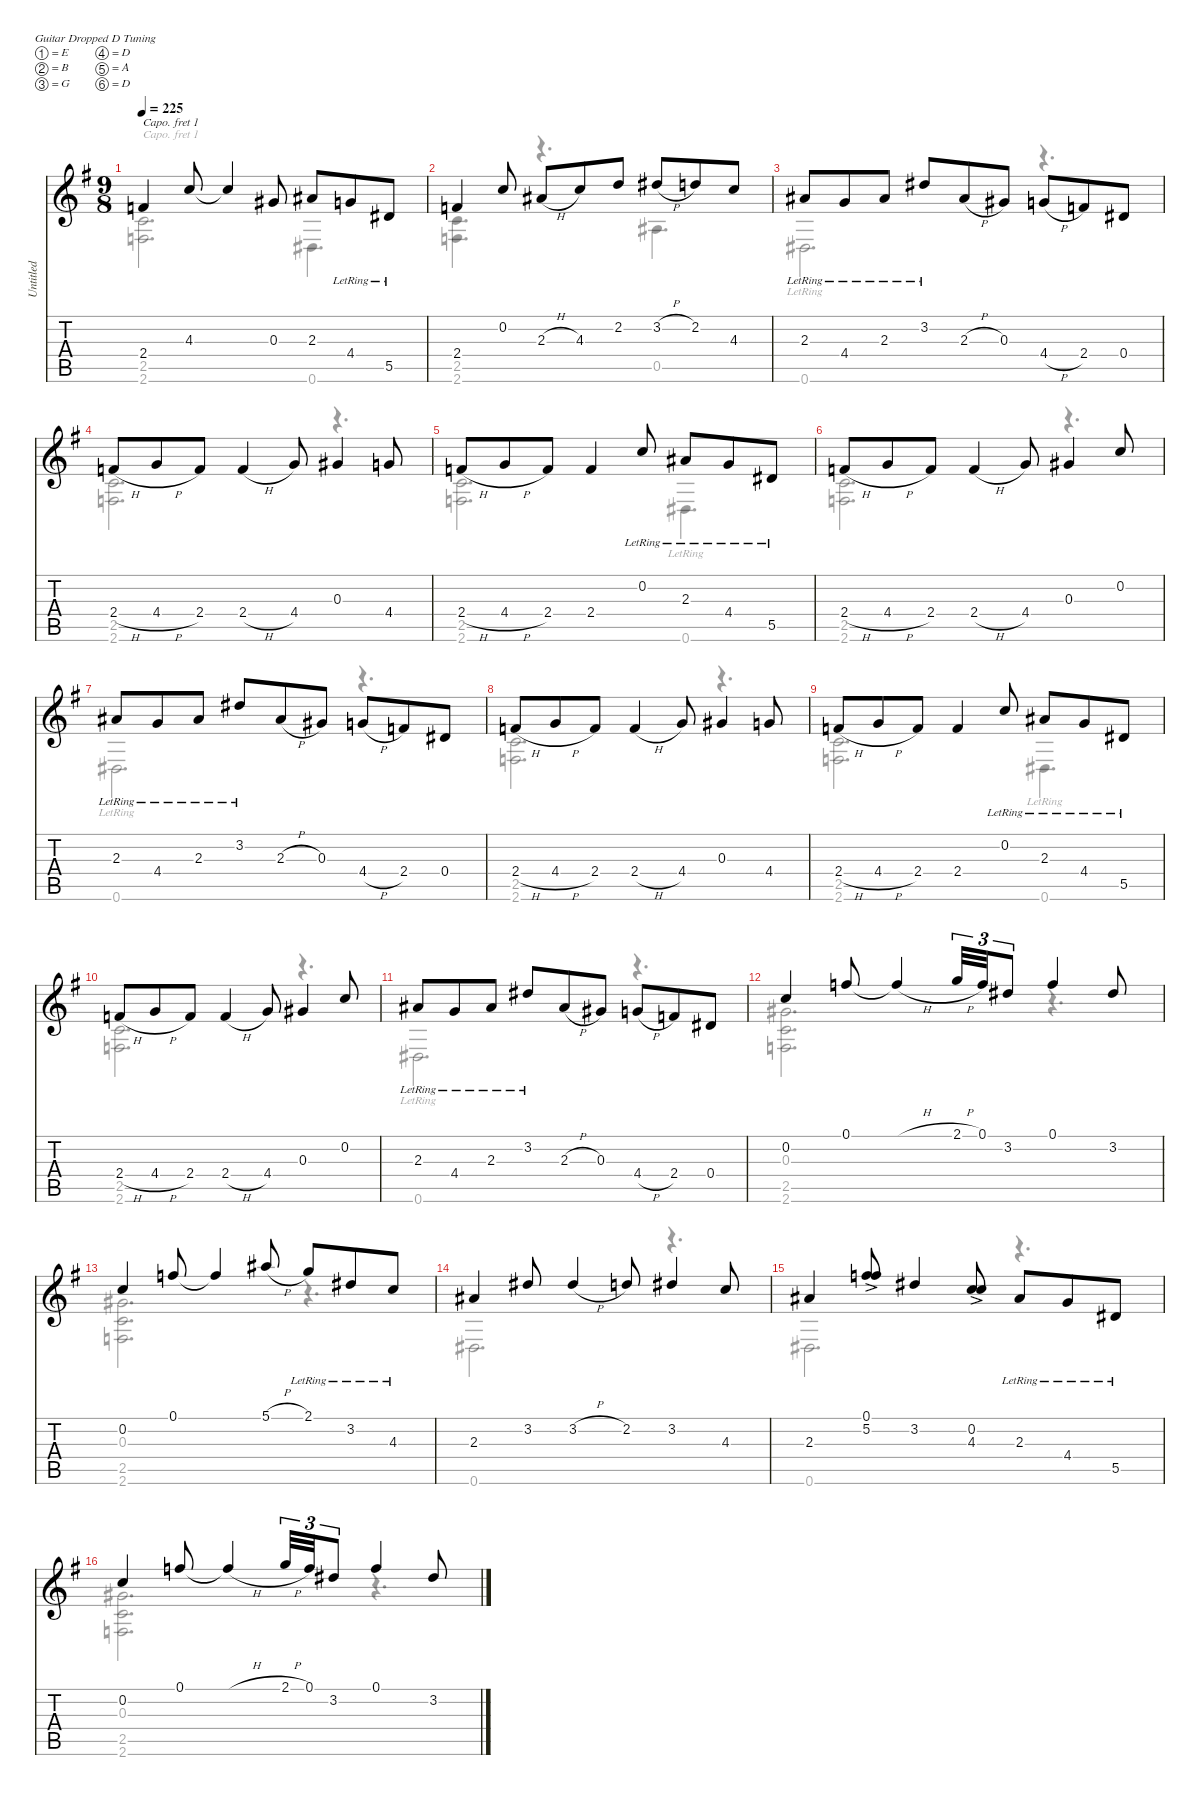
\defaultSystemsLayout 4
\hideDynamics
\bracketExtendMode nobrackets
\otherSystemsTrackNameOrientation horizontal
\track ("Untitled" "Untitled") {instrument acousticguitarnylon}
\staff {score tabs}
\capo 1
\tuning (E4 B3 G3 D3 A2 D2)
\voice
\ts (9 8)
\tempo 225
\clef g2
\ks eminor
2.4{acc forcenatural}.4{dy mf beam Up} 4.3{acc forcenatural}.8{beam Up} 4.3{t acc forcenatural}.4{beam Up} 0.3{acc #}.8{beam Up} 2.3{acc #}.8{beam Up} 4.4{lr acc forcenatural}.8{beam Up} 5.5{lr acc #}.8{beam Up} |
2.4{acc forcenatural}.4{beam Up} 0.2{acc forcenatural}.8{beam Up} 2.3{h acc #}.8{beam Up} 4.3{acc forcenatural}.8{beam Up} 2.2{acc forcenatural}.8{beam Up} 3.2{h acc #}.8{beam Up} 2.2{acc forcenatural}.8{beam Up} 4.3{acc forcenatural}.8{beam Up} |
2.3{lr acc #}.8{beam Up} 4.4{lr acc forcenatural}.8{beam Up} 2.3{lr acc #}.8{beam Up} 3.2{lr acc #}.8{beam Up} 2.3{h acc #}.8{beam Up} 0.3{acc #}.8{beam Up} 4.4{h acc forcenatural}.8{beam Up} 2.4{acc forcenatural}.8{beam Up} 0.4{acc #}.8{beam Up} |
2.4{h acc forcenatural}.8{beam Up} 4.4{h acc forcenatural}.8{beam Up} 2.4{acc forcenatural}.8{beam Up} 2.4{h acc forcenatural}.4{beam Up} 4.4{acc forcenatural}.8{beam Up} 0.3{acc #}.4{beam Up} 4.4{acc forcenatural}.8{beam Up} |
2.4{h acc forcenatural}.8{beam Up} 4.4{h acc forcenatural}.8{beam Up} 2.4{acc forcenatural}.8{beam Up} 2.4{acc forcenatural}.4{beam Up} 0.2{lr acc forcenatural}.8{beam Up} 2.3{lr acc #}.8{beam Up} 4.4{lr acc forcenatural}.8{beam Up} 5.5{lr acc #}.8{beam Up} |
2.4{h acc forcenatural}.8{beam Up} 4.4{h acc forcenatural}.8{beam Up} 2.4{acc forcenatural}.8{beam Up} 2.4{h acc forcenatural}.4{beam Up} 4.4{acc forcenatural}.8{beam Up} 0.3{acc #}.4{beam Up} 0.2{acc forcenatural}.8{beam Up} |
2.3{lr acc #}.8{beam Up} 4.4{lr acc forcenatural}.8{beam Up} 2.3{lr acc #}.8{beam Up} 3.2{lr acc #}.8{beam Up} 2.3{h acc #}.8{beam Up} 0.3{acc #}.8{beam Up} 4.4{h acc forcenatural}.8{beam Up} 2.4{acc forcenatural}.8{beam Up} 0.4{acc #}.8{beam Up} |
2.4{h acc forcenatural}.8{beam Up} 4.4{h acc forcenatural}.8{beam Up} 2.4{acc forcenatural}.8{beam Up} 2.4{h acc forcenatural}.4{beam Up} 4.4{acc forcenatural}.8{beam Up} 0.3{acc #}.4{beam Up} 4.4{acc forcenatural}.8{beam Up} |
2.4{h acc forcenatural}.8{beam Up} 4.4{h acc forcenatural}.8{beam Up} 2.4{acc forcenatural}.8{beam Up} 2.4{acc forcenatural}.4{beam Up} 0.2{lr acc forcenatural}.8{beam Up} 2.3{lr acc #}.8{beam Up} 4.4{lr acc forcenatural}.8{beam Up} 5.5{lr acc #}.8{beam Up} |
2.4{h acc forcenatural}.8{beam Up} 4.4{h acc forcenatural}.8{beam Up} 2.4{acc forcenatural}.8{beam Up} 2.4{h acc forcenatural}.4{beam Up} 4.4{acc forcenatural}.8{beam Up} 0.3{acc #}.4{beam Up} 0.2{acc forcenatural}.8{beam Up} |
2.3{lr acc #}.8{beam Up} 4.4{lr acc forcenatural}.8{beam Up} 2.3{lr acc #}.8{beam Up} 3.2{lr acc #}.8{beam Up} 2.3{h acc #}.8{beam Up} 0.3{acc #}.8{beam Up} 4.4{h acc forcenatural}.8{beam Up} 2.4{acc forcenatural}.8{beam Up} 0.4{acc #}.8{beam Up} |
0.2{acc forcenatural}.4{beam Up} 0.1{acc forcenatural}.8{beam Up} 0.1{h t acc forcenatural}.4{beam Up} 2.1{h acc forcenatural}.32{tu (3 2) beam Up} 0.1{acc forcenatural}.32{tu (3 2) beam Up} 3.2{acc #}.8{tu (3 2) beam Up} 0.1{acc forcenatural}.4{beam Up} 3.2{acc #}.8{beam Up} |
0.2{acc forcenatural}.4{beam Up} 0.1{acc forcenatural}.8{beam Up} 0.1{t acc forcenatural}.4{beam Up} 5.1{h acc #}.8{beam Up} 2.1{lr acc forcenatural}.8{beam Up} 3.2{lr acc #}.8{beam Up} 4.3{lr acc forcenatural}.8{beam Up} |
2.3{acc #}.4{beam Up} 3.2{acc #}.8{beam Up} 3.2{h acc #}.4{beam Up} 2.2{acc forcenatural}.8{beam Up} 3.2{acc #}.4{beam Up} 4.3{acc forcenatural}.8{beam Up} |
2.3{acc #}.4{beam Up} (0.1{ac acc forcenatural} 5.2{ac acc forcenatural}).8{beam Up} 3.2{acc #}.4{beam Up} (0.2{ac acc forcenatural} 4.3{ac acc forcenatural}).8{beam Up} 2.3{lr acc #}.8{beam Up} 4.4{lr acc forcenatural}.8{beam Up} 5.5{lr acc #}.8{beam Up} |
0.2{acc forcenatural}.4{beam Up} 0.1{acc forcenatural}.8{beam Up} 0.1{h t acc forcenatural}.4{beam Up} 2.1{h acc forcenatural}.32{tu (3 2) beam Up} 0.1{acc forcenatural}.32{tu (3 2) beam Up} 3.2{acc #}.8{tu (3 2) beam Up} 0.1{acc forcenatural}.4{beam Up} 3.2{acc #}.8{beam Up}
\voice
\clef g2
\ottava regular
\simile none
\ks eminor
(2.5{acc forcenatural} 2.6{acc forcenatural}).2{d dy mf beam Down} 0.6{acc #}.4{d beam Down} |
(2.5{acc forcenatural} 2.6{acc forcenatural}).4{d beam Down} r.4{d beam Down} 0.5{acc #}.4{d beam Down} |
0.6{lr acc #}.2{d beam Down} r.4{d beam Down} |
(2.5{acc forcenatural} 2.6{acc forcenatural}).2{d beam Down} r.4{d beam Down} |
(2.5{acc forcenatural} 2.6{acc forcenatural}).2{d beam Down} 0.6{lr acc #}.4{d beam Down} |
(2.5{acc forcenatural} 2.6{acc forcenatural}).2{d beam Down} r.4{d beam Down} |
0.6{lr acc #}.2{d beam Down} r.4{d beam Down} |
(2.5{acc forcenatural} 2.6{acc forcenatural}).2{d beam Down} r.4{d beam Down} |
(2.5{acc forcenatural} 2.6{acc forcenatural}).2{d beam Down} 0.6{lr acc #}.4{d beam Down} |
(2.5{acc forcenatural} 2.6{acc forcenatural}).2{d beam Down} r.4{d beam Down} |
0.6{lr acc #}.2{d beam Down} r.4{d beam Down} |
(0.3{acc #} 2.5{acc forcenatural} 2.6{acc forcenatural}).2{d beam Down} r.4{d beam Down} |
(0.3{acc #} 2.5{acc forcenatural} 2.6{acc forcenatural}).2{d beam Down} r.4{d beam Down} |
0.6{acc #}.2{d beam Down} r.4{d beam Down} |
0.6{acc #}.2{d beam Down} r.4{d beam Down} |
(0.3{acc #} 2.5{acc forcenatural} 2.6{acc forcenatural}).2{d beam Down} r.4{d beam Down}
